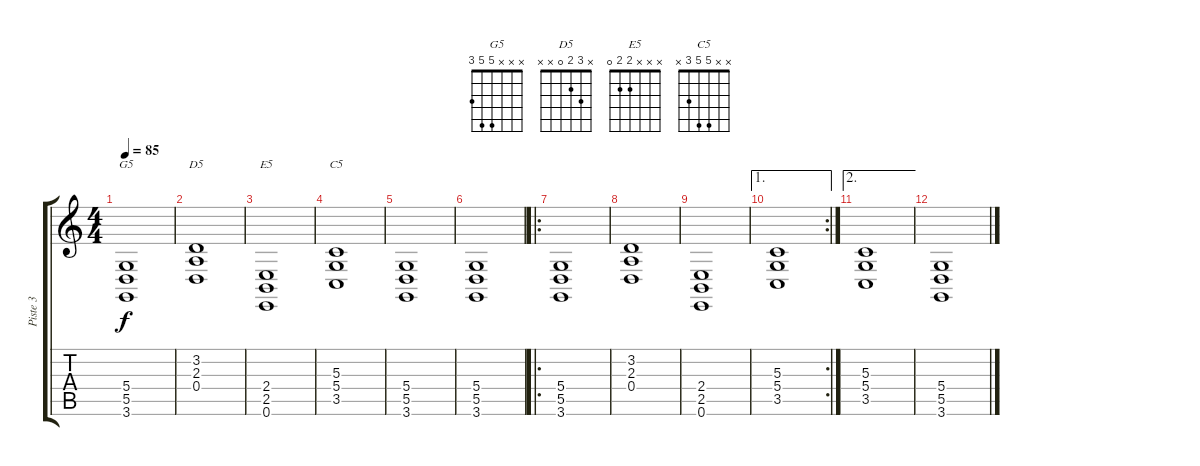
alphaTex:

\track ("Piste 3" "Piste 3") {instrument electricgrandpiano}
\staff {score tabs}
\tuning (E4 B3 G3 D3 A2 E2) {hide}
\chord ("G5" x x x 5 5 3)
\chord ("D5" x 3 2 0 x x)
\chord ("E5" x x x 2 2 0)
\chord ("C5" x x 5 5 3 x)
\ts (4 4)
\tempo 85
\clef g2
\ks c
(5.4 5.5 3.6).1{ch "G5" dy f} |
(3.2 2.3 0.4).1{ch "D5"} |
(2.4 2.5 0.6).1{ch "E5"} |
(5.3 5.4 3.5).1{ch "C5"} |
(5.4 5.5 3.6).1 |
(5.4 5.5 3.6).1 |
\ro
(5.4 5.5 3.6).1 |
(3.2 2.3 0.4).1 |
(2.4 2.5 0.6).1 |
\ae 1
\rc 2
(5.3 5.4 3.5).1 |
\ae 2
(5.3 5.4 3.5).1 |
(5.4 5.5 3.6).1
